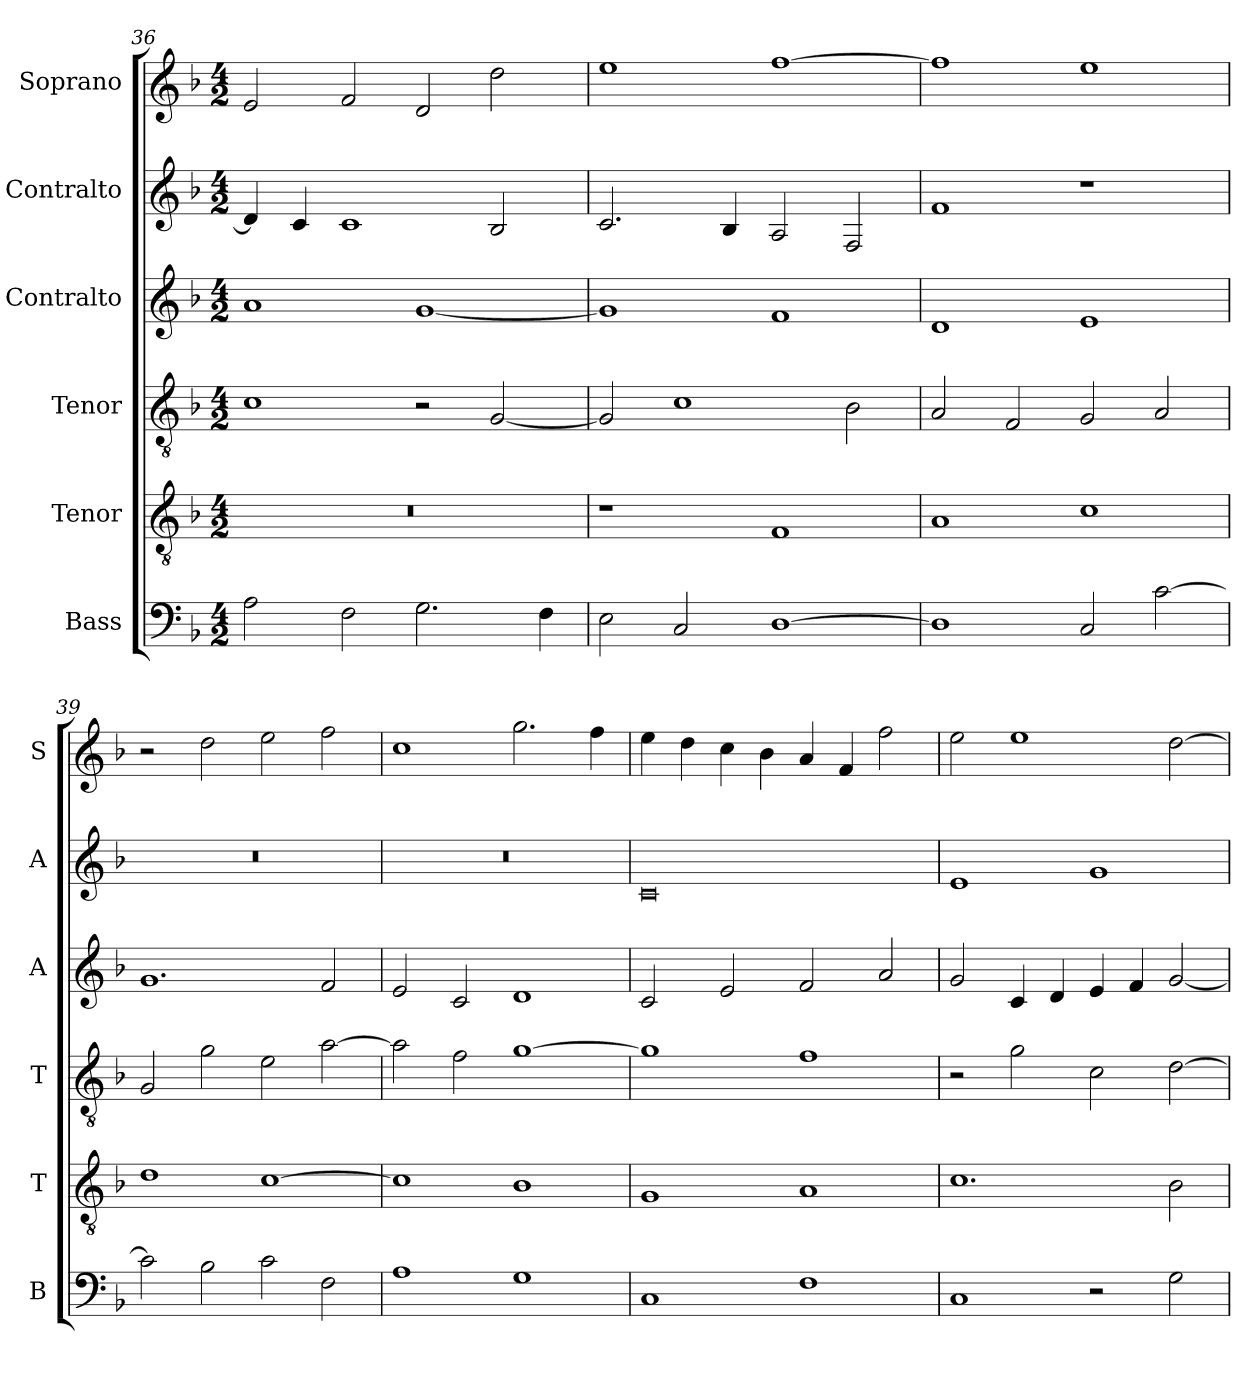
**kern	**kern	**kern	**kern	**kern	**kern
*part6	*part5	*part4	*part3	*part2	*part1
*staff6	*staff5	*staff4	*staff3	*staff2	*staff1
*I"Bass	*I"Tenor	*I"Tenor	*I"Contralto	*I"Contralto	*I"Soprano
*I'B	*I'T	*I'T	*I'A	*I'A	*I'S
*clefF4	*clefGv2	*clefGv2	*clefG2	*clefG2	*clefG2
*k[b-]	*k[b-]	*k[b-]	*k[b-]	*k[b-]	*k[b-]
*F:ion	*F:ion	*F:ion	*F:ion	*F:ion	*F:ion
*M4/2	*M4/2	*M4/2	*M4/2	*M4/2	*M4/2
=36	=36	=36	=36	=36	=36
2A	0r	1c	1a	4d]	2e
.	.	.	.	4c	.
2F	.	.	.	1c	2f
2.G	.	2r	[1g	.	2d
.	.	[2G	.	2B-	2dd
4F	.	.	.	.	.
=37	=37	=37	=37	=37	=37
2E	1r	2G]	1g]	2.c	1ee
2C	.	1c	.	.	.
.	.	.	.	4B-	.
[1D	1F	.	1f	2A	[1ff
.	.	2B-	.	2F	.
=38	=38	=38	=38	=38	=38
1D]	1A	2A	1d	1f	1ff]
.	.	2F	.	.	.
2C	1c	2G	1e	1r	1ee
[2c	.	2A	.	.	.
=39	=39	=39	=39	=39	=39
2c]	1d	2G	1.g	0r	2r
2B-	.	2g	.	.	2dd
2c	[1c	2e	.	.	2ee
2F	.	[2a	2f	.	2ff
=40	=40	=40	=40	=40	=40
1A	1c]	2a]	2e	0r	1cc
.	.	2f	2c	.	.
1G	1B-	[1g	1d	.	2.gg
.	.	.	.	.	4ff
=41	=41	=41	=41	=41	=41
1C	1G	1g]	2c	0c	4ee
.	.	.	.	.	4dd
.	.	.	2e	.	4cc
.	.	.	.	.	4b-
1F	1A	1f	2f	.	4a
.	.	.	.	.	4f
.	.	.	2a	.	2ff
=42	=42	=42	=42	=42	=42
1C	1.c	2r	2g	1e	2ee
.	.	2g	4c	.	1ee
.	.	.	4d	.	.
2r	.	2c	4e	1g	.
.	.	.	4f	.	.
2G	2B-	[2d	[2g	.	[2dd
=	=	=	=	=	=
*-	*-	*-	*-	*-	*-
